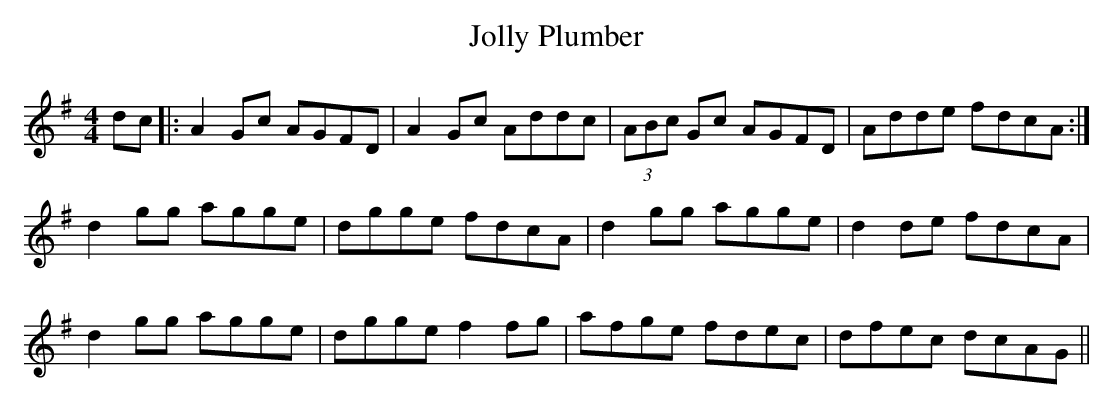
X:1
T: Jolly Plumber
L: 1/8
M: 4/4
K: Ador
dc |: A2 Gc AGFD | A2 Gc Addc | (3ABc Gc AGFD | Adde fdcA :|
d2 gg agge | dgge fdcA | d2 gg agge | d2 de fdcA |
d2 gg agge | dgge f2 fg | afge fdec | dfec dcAG ||
